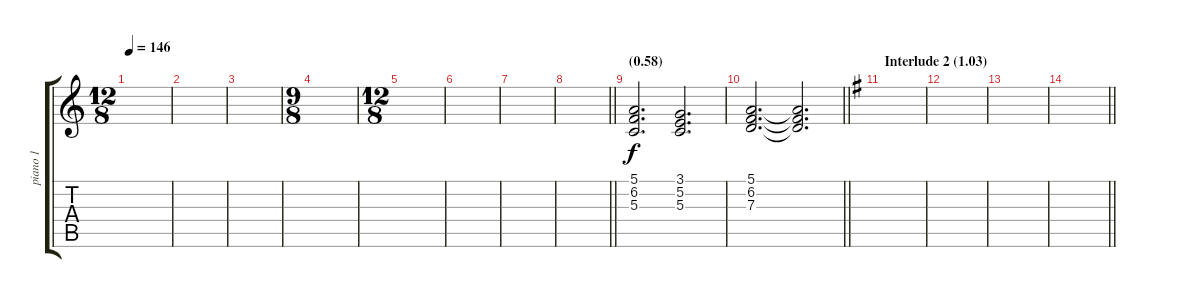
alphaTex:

\track ("piano 1" "piano 1") {instrument acousticgrandpiano}
\staff {score tabs}
\tuning (E4 B3 G3 D3 A2 E2) {hide}
\ts (12 8)
\tempo 146
\clef g2
\ks c
|
|
|
\ts (9 8)
|
\ts (12 8)
|
|
|
\barLineRight lightlight
|
\section ("" "(0.58)")
(5.1 6.2 5.3).2{d} (3.1 5.2 5.3).2{d} |
\barLineRight lightlight
(5.1 6.2 7.3).2{d} (5.1{t} 6.2{t} 7.3{t}).2{d} |
\section ("" "Interlude 2 (1.03)")
\ks g
|
|
|
\barLineRight lightlight
